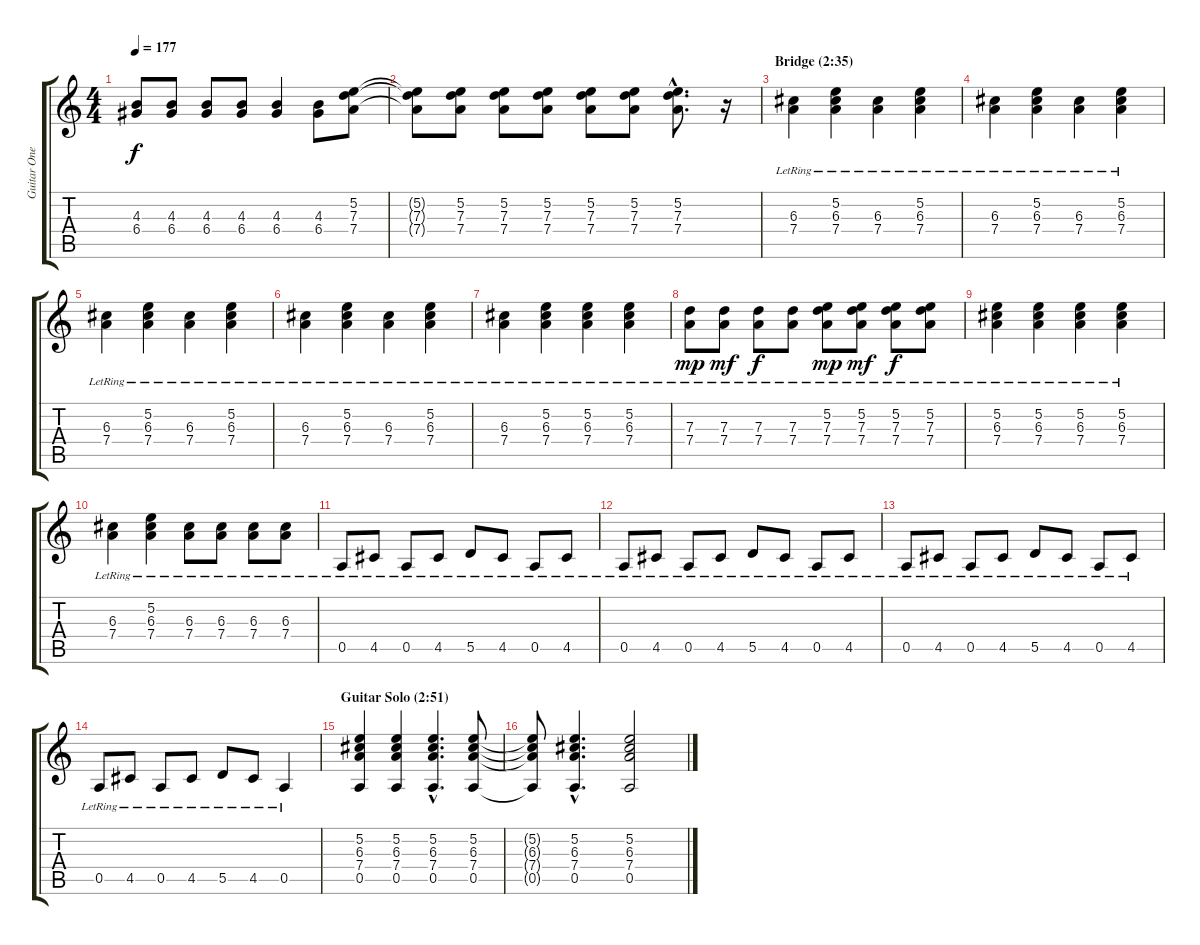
\track ("Guitar One" "Guitar One") {instrument distortionguitar}
\staff {score tabs}
\tuning (E4 B3 G3 D3 A2 D2) {hide}
\ts (4 4)
\tempo 177
\clef g2
\ks c
(4.3{t} 6.4{t}).8{dy f} (4.3 6.4).8 (4.3 6.4).8 (4.3 6.4).8 (4.3 6.4).4 (4.3 6.4).8 (5.2 7.3 7.4).8 |
(5.2{t} 7.3{t} 7.4{t}).8 (5.2 7.3 7.4).8 (5.2 7.3 7.4).8 (5.2 7.3 7.4).8 (5.2 7.3 7.4).8 (5.2 7.3 7.4).8 (5.2{hac} 7.3{hac} 7.4{hac}).8{d} r.16 |
\section ("" "Bridge (2:35)")
(6.3{lr} 7.4{lr}).4{balance 8 instrument electricguitarjazz} (5.2{lr} 6.3{lr} 7.4{lr}).4 (6.3{lr} 7.4{lr}).4 (5.2{lr} 6.3{lr} 7.4{lr}).4 |
(6.3{lr} 7.4{lr}).4{balance 8 instrument electricguitarjazz} (5.2{lr} 6.3{lr} 7.4{lr}).4 (6.3{lr} 7.4{lr}).4 (5.2{lr} 6.3{lr} 7.4{lr}).4 |
(6.3{lr} 7.4{lr}).4{balance 8 instrument electricguitarjazz} (5.2{lr} 6.3{lr} 7.4{lr}).4 (6.3{lr} 7.4{lr}).4 (5.2{lr} 6.3{lr} 7.4{lr}).4 |
(6.3{lr} 7.4{lr}).4{balance 8 instrument electricguitarjazz} (5.2{lr} 6.3{lr} 7.4{lr}).4 (6.3{lr} 7.4{lr}).4 (5.2{lr} 6.3{lr} 7.4{lr}).4 |
(6.3{lr} 7.4{lr}).4{balance 8 instrument electricguitarjazz} (5.2{lr} 6.3{lr} 7.4{lr}).4 (5.2{lr} 6.3{lr} 7.4{lr}).4 (5.2{lr} 6.3{lr} 7.4{lr}).4 |
(7.3{lr} 7.4{lr}).8{dy mp balance 8 instrument electricguitarjazz} (7.3{lr} 7.4{lr}).8{dy mf} (7.3{lr} 7.4{lr}).8{dy f} (7.3{lr} 7.4{lr}).8 (5.2{lr} 7.3{lr} 7.4{lr}).8{dy mp} (5.2{lr} 7.3{lr} 7.4{lr}).8{dy mf} (5.2{lr} 7.3{lr} 7.4{lr}).8{dy f} (5.2{lr} 7.3{lr} 7.4{lr}).8 |
(5.2{lr} 6.3{lr} 7.4{lr}).4{balance 8 instrument electricguitarjazz} (5.2{lr} 6.3{lr} 7.4{lr}).4 (5.2{lr} 6.3{lr} 7.4{lr}).4 (5.2{lr} 6.3{lr} 7.4{lr}).4 |
(6.3{lr} 7.4{lr}).4{balance 8 instrument electricguitarjazz} (5.2{lr} 6.3{lr} 7.4{lr}).4 (6.3{lr} 7.4{lr}).8 (6.3{lr} 7.4{lr}).8 (6.3{lr} 7.4{lr}).8 (6.3{lr} 7.4{lr}).8 |
0.5{lr}.8{balance 8 instrument electricguitarjazz} 4.5{lr}.8 0.5{lr}.8 4.5{lr}.8 5.5{lr}.8 4.5{lr}.8 0.5{lr}.8 4.5{lr}.8 |
0.5{lr}.8{balance 8 instrument electricguitarjazz} 4.5{lr}.8 0.5{lr}.8 4.5{lr}.8 5.5{lr}.8 4.5{lr}.8 0.5{lr}.8 4.5{lr}.8 |
0.5{lr}.8{balance 8 instrument electricguitarjazz} 4.5{lr}.8 0.5{lr}.8 4.5{lr}.8 5.5{lr}.8 4.5{lr}.8 0.5{lr}.8 4.5{lr}.8 |
0.5{lr}.8{balance 8 instrument electricguitarjazz} 4.5{lr}.8 0.5{lr}.8 4.5{lr}.8 5.5{lr}.8 4.5{lr}.8 0.5{lr}.4 |
\section ("" "Guitar Solo (2:51)")
(5.2 6.3 7.4 0.5).4{balance 8 instrument overdrivenguitar} (5.2 6.3 7.4 0.5).4 (5.2{hac} 6.3{hac} 7.4{hac} 0.5{hac}).4{d} (5.2 6.3 7.4 0.5).8 |
(5.2{t} 6.3{t} 7.4{t} 0.5{t}).8{balance 8 instrument overdrivenguitar} (5.2{hac} 6.3{hac} 7.4{hac} 0.5{hac}).4{d} (5.2 6.3 7.4 0.5).2
